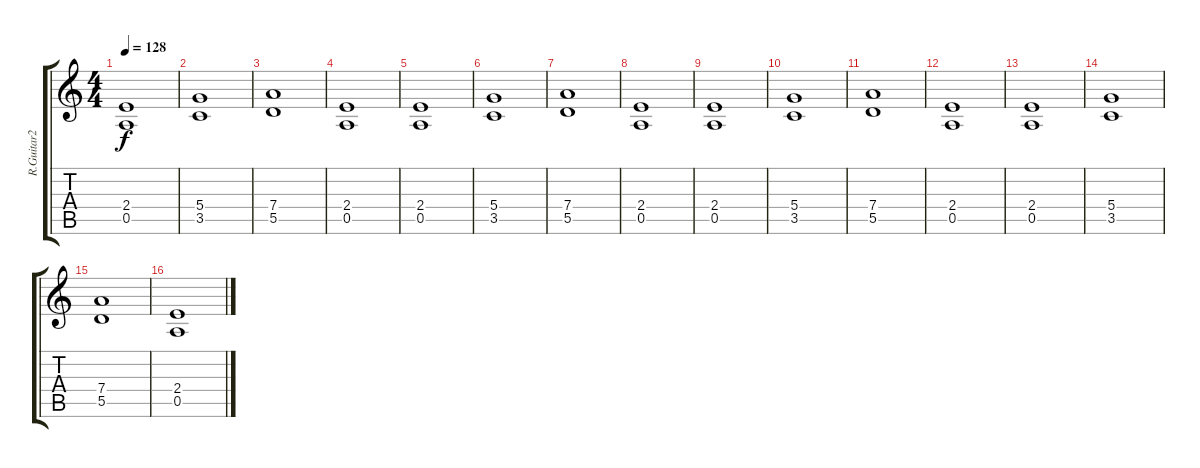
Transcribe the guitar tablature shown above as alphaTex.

\track ("R.Guitar2" "R.Guitar2") {instrument distortionguitar}
\staff {score tabs}
\tuning (E4 B3 G3 D3 A2 E2) {hide}
\ts (4 4)
\tempo 128
\clef g2
\ks aminor
(2.4 0.5).1{dy f balance 8} |
(5.4 3.5).1 |
(7.4 5.5).1 |
(2.4 0.5).1 |
(2.4 0.5).1 |
(5.4 3.5).1 |
(7.4 5.5).1 |
(2.4 0.5).1 |
(2.4 0.5).1 |
(5.4 3.5).1 |
(7.4 5.5).1 |
(2.4 0.5).1 |
(2.4 0.5).1 |
(5.4 3.5).1 |
(7.4 5.5).1 |
(2.4 0.5).1
